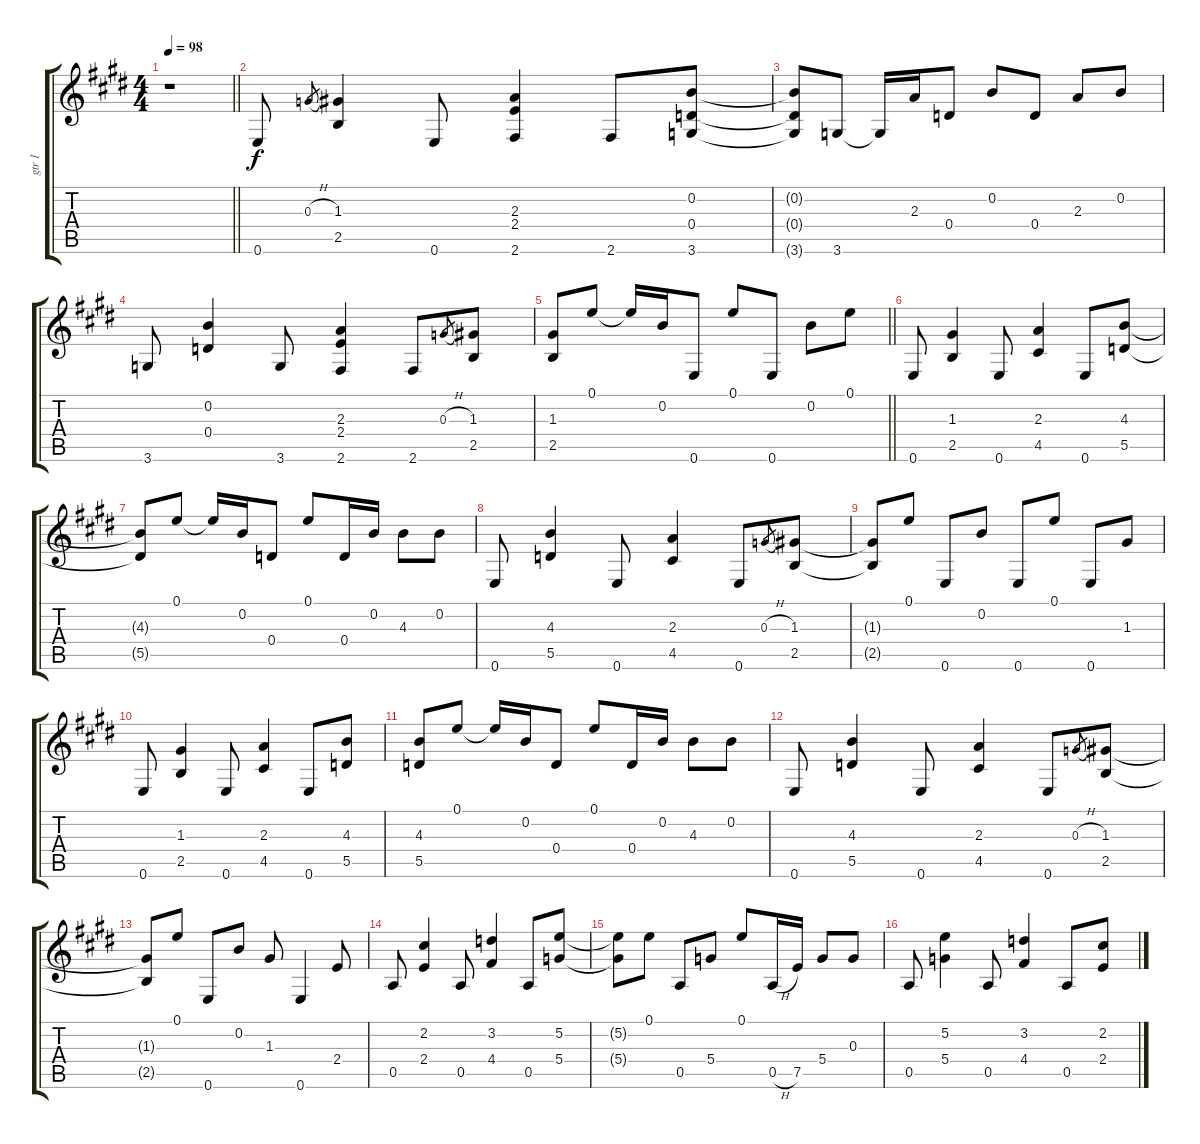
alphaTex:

\track ("gtr 1" "gtr 1") {instrument acousticguitarnylon}
\staff {score tabs}
\tuning (E4 B3 G3 D3 A2 E2) {hide}
\ts (4 4)
\tempo 98
\clef g2
\barLineRight lightlight
\ks c#minor
r.1{dy f} |
\ks e
0.6.8 0.3{h}.8{gr} (1.3 2.5).4 0.6.8 (2.3 2.4 2.6).4 2.6.8 (0.2 0.4 3.6).8 |
\ks c#minor
(0.2{t} 0.4{t} 3.6{t}).8 3.6.8 3.6{t}.16 2.3.16 0.4.8 0.2.8 0.4.8 2.3.8 0.2.8 |
3.6.8 (0.2 0.4).4 3.6.8 (2.3 2.4 2.6).4 2.6.8 0.3{h}.8{gr} (1.3 2.5).8 |
\barLineRight lightlight
(1.3 2.5).8 0.1.8 0.1{t}.16 0.2.16 0.6.8 0.1.8 0.6.8 0.2.8 0.1.8 |
\ks e
0.6.8 (1.3 2.5).4 0.6.8 (2.3 4.5).4 0.6.8 (4.3 5.5).8 |
\ks c#minor
(4.3{t} 5.5{t}).8 0.1.8 0.1{t}.16 0.2.16 0.4.8 0.1.8 0.4.16 0.2.16 4.3.8 0.2.8 |
0.6.8 (4.3 5.5).4 0.6.8 (2.3 4.5).4 0.6.8 0.3{h}.8{gr} (1.3 2.5).8 |
(1.3{t} 2.5{t}).8 0.1.8 0.6.8 0.2.8 0.6.8 0.1.8 0.6.8 1.3.8 |
\ks e
0.6.8 (1.3 2.5).4 0.6.8 (2.3 4.5).4 0.6.8 (4.3 5.5).8 |
\ks c#minor
(4.3 5.5).8 0.1.8 0.1{t}.16 0.2.16 0.4.8 0.1.8 0.4.16 0.2.16 4.3.8 0.2.8 |
0.6.8 (4.3 5.5).4 0.6.8 (2.3 4.5).4 0.6.8 0.3{h}.8{gr} (1.3 2.5).8 |
(1.3{t} 2.5{t}).8 0.1.8 0.6.8 0.2.8 1.3.8 0.6.4 2.4.8 |
\ks e
0.5.8 (2.2 2.4).4 0.5.8 (3.2 4.4).4 0.5.8 (5.2 5.4).8 |
\ks c#minor
(5.2{t} 5.4{t}).8 0.1.8 0.5.8 5.4.8 0.1.8 0.5{h}.16 7.5.16 5.4.8 0.3.8 |
0.5.8 (5.2 5.4).4 0.5.8 (3.2 4.4).4 0.5.8 (2.2 2.4).8
